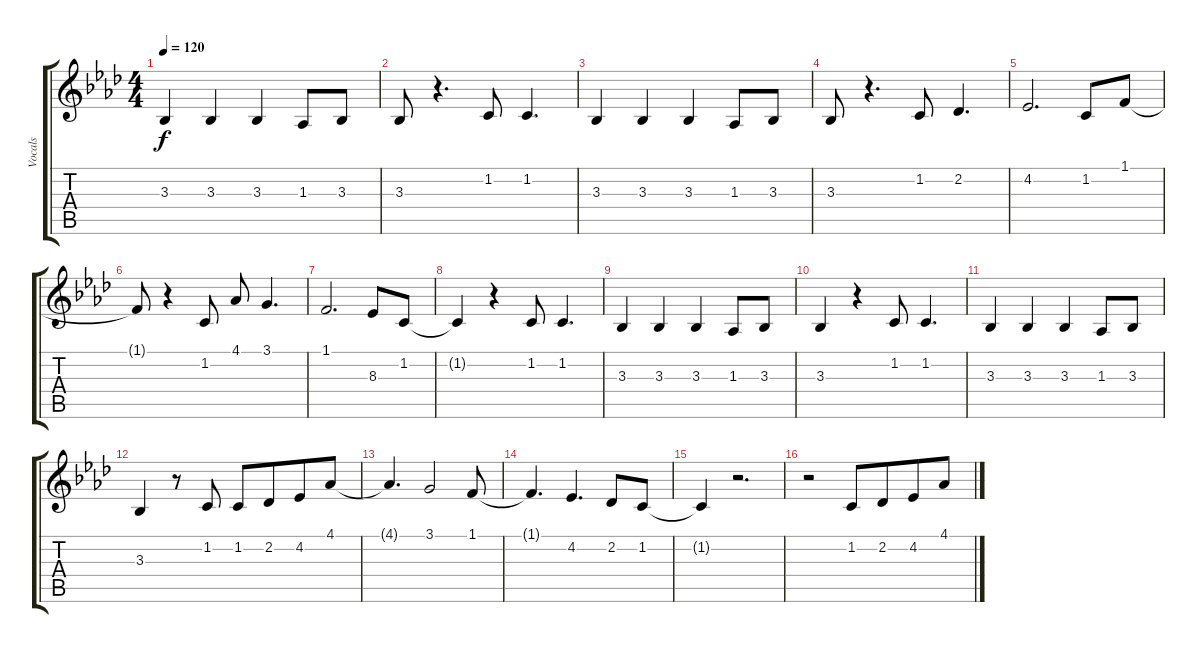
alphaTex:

\track ("Vocals" "Vocals") {instrument altosax}
\staff {score tabs}
\tuning (E4 B3 G3 D3 A2 E2) {hide}
\ts (4 4)
\tempo 120
\clef g2
\ks ab
3.3.4{dy f} 3.3.4 3.3.4 1.3.8 3.3.8 |
3.3.8 r.4{d} 1.2.8 1.2.4{d} |
3.3.4 3.3.4 3.3.4 1.3.8 3.3.8 |
3.3.8 r.4{d} 1.2.8 2.2.4{d} |
4.2.2{d} 1.2.8 1.1.8 |
1.1{t}.8 r.4 1.2.8 4.1.8 3.1.4{d} |
1.1.2{d} 8.3.8 1.2.8 |
1.2{t}.4 r.4 1.2.8 1.2.4{d} |
3.3.4 3.3.4 3.3.4 1.3.8 3.3.8 |
3.3.4 r.4 1.2.8 1.2.4{d} |
3.3.4 3.3.4 3.3.4 1.3.8 3.3.8 |
3.3.4 r.8 1.2.8 1.2.8 2.2.8{beam merge} 4.2.8 4.1.8 |
4.1{t}.4{d} 3.1.2 1.1.8 |
1.1{t}.4{d} 4.2.4{d} 2.2.8 1.2.8 |
1.2{t}.4 r.2{d} |
r.2 1.2.8 2.2.8{beam merge} 4.2.8 4.1.8
